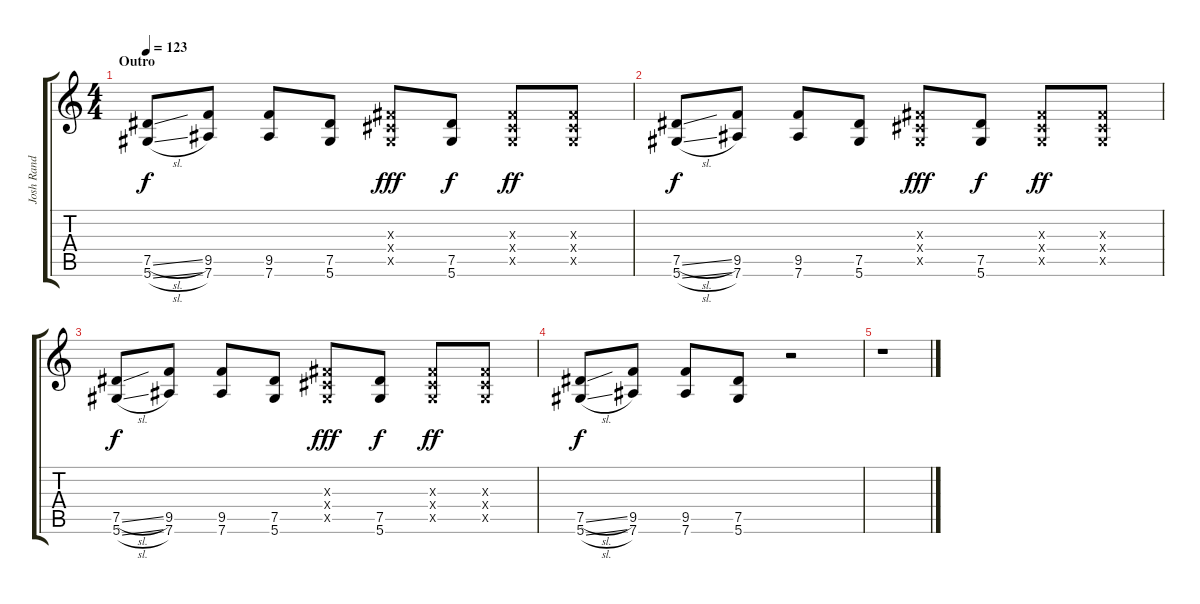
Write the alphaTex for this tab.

\track ("Josh Rand (Lead Guitar)" "Josh Rand ") {instrument distortionguitar}
\staff {score tabs}
\tuning (Eb4 Bb3 Gb3 Db3 Ab2 Eb2) {hide}
\ts (4 4)
\section ("" "Outro")
\tempo 123
\clef g2
\ks c
(7.5{sl} 5.6{sl}).8{dy f} (9.5 7.6).8 (9.5 7.6).8 (7.5 5.6).8 (0.3{x} 0.4{x} 0.5{x}).8{dy fff} (7.5 5.6).8{dy f} (0.3{x} 0.4{x} 0.5{x}).8{dy ff} (0.3{x} 0.4{x} 0.5{x}).8 |
(7.5{sl} 5.6{sl}).8{dy f} (9.5 7.6).8 (9.5 7.6).8 (7.5 5.6).8 (0.3{x} 0.4{x} 0.5{x}).8{dy fff} (7.5 5.6).8{dy f} (0.3{x} 0.4{x} 0.5{x}).8{dy ff} (0.3{x} 0.4{x} 0.5{x}).8 |
(7.5{sl} 5.6{sl}).8{dy f} (9.5 7.6).8 (9.5 7.6).8 (7.5 5.6).8 (0.3{x} 0.4{x} 0.5{x}).8{dy fff} (7.5 5.6).8{dy f} (0.3{x} 0.4{x} 0.5{x}).8{dy ff} (0.3{x} 0.4{x} 0.5{x}).8 |
(7.5{sl} 5.6{sl}).8{dy f} (9.5 7.6).8 (9.5 7.6).8 (7.5 5.6).8 r.2 |
r.1
